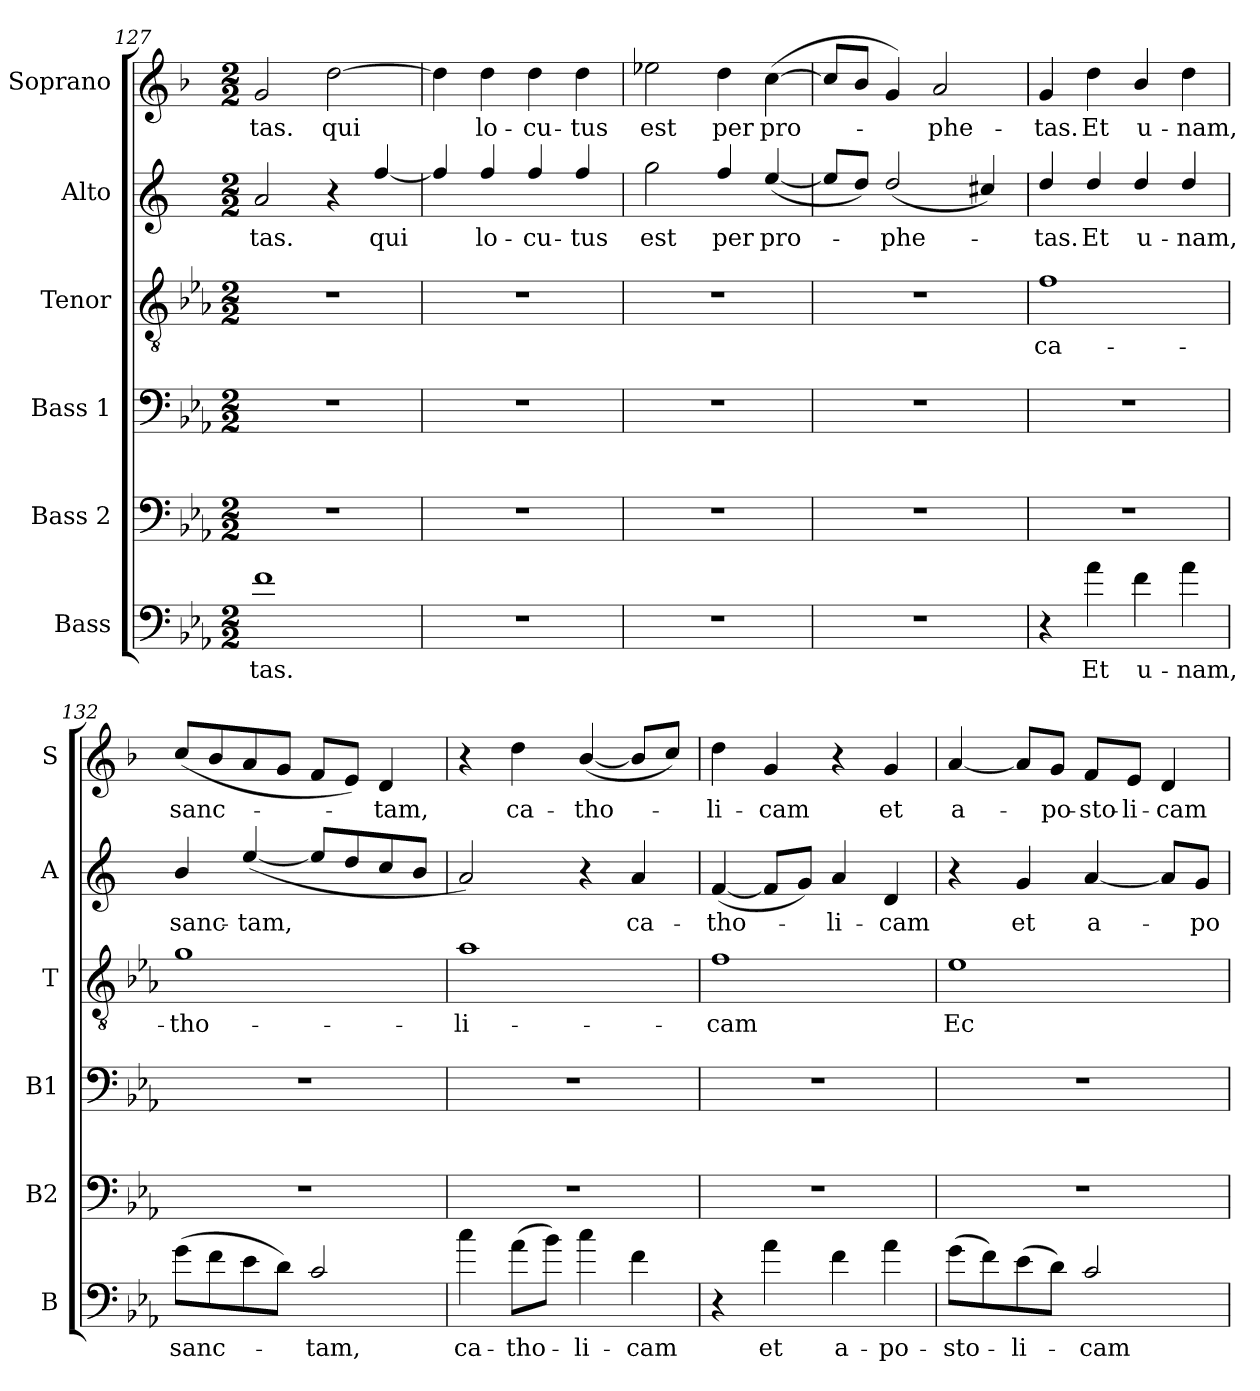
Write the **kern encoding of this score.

**kern	**text	**kern	**kern	**kern	**text	**kern	**text	**kern	**text
*part6	*part6	*part5	*part4	*part3	*part3	*part2	*part2	*part1	*part1
*staff6	*staff6	*staff5	*staff4	*staff3	*staff3	*staff2	*staff2	*staff1	*staff1
*I"Bass	*	*I"Bass 2	*I"Bass 1	*I"Tenor	*	*I"Alto	*	*I"Soprano	*
*I'B	*	*I'B2	*I'B1	*I'T	*	*I'A	*	*I'S	*
!!LO:LB:g=z
*clefF4	*	*clefF4	*clefF4	*clefGv2	*	*clefG2	*	*clefG2	*
*ITrd12c21	*	*ITrd12c21	*ITrd12c21	*ITrd8c14	*	*ITrd5c9	*	*ITrd1c2	*
*k[b-e-a-]	*	*k[b-e-a-]	*k[b-e-a-]	*k[b-e-a-]	*	*k[b-e-a-]	*	*k[b-e-a-]	*
*c:	*	*c:	*c:	*c:	*	*c:	*	*c:	*
*M2/2	*	*M2/2	*M2/2	*M2/2	*	*M2/2	*	*M2/2	*
=127	=127	=127	=127	=127	=127	=127	=127	=127	=127
!	!LO:LY:b	!	!	!	!	!	!LO:LY:b	!	!LO:LY:b
1F	-tas.	1r	1r	1r	.	2c/	-tas.	2f/	-tas.
!	!	!	!	!	!	!	!	!	!LO:LY:b
.	.	.	.	.	.	4r	.	[2cc\	qui
!	!	!	!	!	!	!	!LO:LY:b	!	!
.	.	.	.	.	.	[4a-/	qui	.	.
=128	=128	=128	=128	=128	=128	=128	=128	=128	=128
1r	.	1r	1r	1r	.	4a-/]	.	4cc\]	.
!	!	!	!	!	!	!	!LO:LY:b	!	!LO:LY:b
.	.	.	.	.	.	4a-/	lo-	4cc\	lo-
!	!	!	!	!	!	!	!LO:LY:b	!	!LO:LY:b
.	.	.	.	.	.	4a-/	-cu-	4cc\	-cu-
!	!	!	!	!	!	!	!LO:LY:b	!	!LO:LY:b
.	.	.	.	.	.	4a-/	-tus	4cc\	-tus
=129	=129	=129	=129	=129	=129	=129	=129	=129	=129
!	!	!	!	!	!	!	!LO:LY:b	!	!LO:LY:b
1r	.	1r	1r	1r	.	2b-\	est	2dd-X\	est
!	!	!	!	!	!	!	!LO:LY:b	!	!LO:LY:b
.	.	.	.	.	.	4a-/	per	4cc\	per
!	!	!	!	!	!	!	!LO:LY:b	!	!LO:LY:b
.	.	.	.	.	.	(<[4g/	pro-	(>[4b-\	pro-
=130	=130	=130	=130	=130	=130	=130	=130	=130	=130
1r	.	1r	1r	1r	.	8g/L]	.	8b-/L]	.
.	.	.	.	.	.	8f/J)	.	8a-/J	.
!	!	!	!	!	!	!	!LO:LY:b	!	!
.	.	.	.	.	.	(<2f/	-phe-	4f/)	.
!	!	!	!	!	!	!	!	!	!LO:LY:b
.	.	.	.	.	.	.	.	2g/	-phe-
.	.	.	.	.	.	4en/)	.	.	.
=131	=131	=131	=131	=131	=131	=131	=131	=131	=131
!	!	!	!	!	!LO:LY:b	!	!LO:LY:b	!	!LO:LY:b
4r	.	1r	1r	1F	ca-	4f/	-tas.	4f/	-tas.
!	!LO:LY:b	!	!	!	!	!	!LO:LY:b	!	!LO:LY:b
4A-\	Et	.	.	.	.	4f/	Et	4cc\	Et
!	!LO:LY:b	!	!	!	!	!	!LO:LY:b	!	!LO:LY:b
4F\	u-	.	.	.	.	4f/	u-	4a-/	u-
!	!LO:LY:b	!	!	!	!	!	!LO:LY:b	!	!LO:LY:b
4A-\	-nam,	.	.	.	.	4f/	-nam,	4cc\	-nam,
=132	=132	=132	=132	=132	=132	=132	=132	=132	=132
!	!LO:LY:b	!	!	!	!LO:LY:b	!	!LO:LY:b	!	!LO:LY:b
(>8G\L	sanc-	1r	1r	1G	-tho-	4d/	sanc-	(<8b-/L	sanc-
8F\	.	.	.	.	.	.	.	8a-/	.
!	!	!	!	!	!	!	!LO:LY:b	!	!
8E-\	.	.	.	.	.	(<[4g/	-tam,	8g/	.
8D\J)	.	.	.	.	.	.	.	8f/J	.
!	!LO:LY:b	!	!	!	!	!	!	!	!
2C/	-tam,	.	.	.	.	8g/L]	.	8e-/L	.
.	.	.	.	.	.	8f/	.	8d/J)	.
!	!	!	!	!	!	!	!	!	!LO:LY:b
.	.	.	.	.	.	8e-/	.	4c/	-tam,
.	.	.	.	.	.	8d/J	.	.	.
=133	=133	=133	=133	=133	=133	=133	=133	=133	=133
!	!LO:LY:b	!	!	!	!LO:LY:b	!	!	!	!
4c\	ca-	1r	1r	1A-	-li-	2c/)	.	4r	.
!	!LO:LY:b	!	!	!	!	!	!	!	!LO:LY:b
(>8A-\L	-tho-	.	.	.	.	.	.	4cc\	ca-
8B-\J)	.	.	.	.	.	.	.	.	.
!	!LO:LY:b	!	!	!	!	!	!	!	!LO:LY:b
4c\	-li-	.	.	.	.	4r	.	(<[4a-/	-tho-
!	!LO:LY:b	!	!	!	!	!	!LO:LY:b	!	!
4F\	-cam	.	.	.	.	4c/	ca-	8a-/L]	.
.	.	.	.	.	.	.	.	8b-/J)	.
=134	=134	=134	=134	=134	=134	=134	=134	=134	=134
!	!	!	!	!	!LO:LY:b	!	!LO:LY:b	!	!LO:LY:b
4r	.	1r	1r	1F	-cam	(<[4A-/	-tho-	4cc\	-li-
!	!LO:LY:b	!	!	!	!	!	!	!	!LO:LY:b
4A-\	et	.	.	.	.	8A-/L]	.	4f/	-cam
.	.	.	.	.	.	8B-/J)	.	.	.
!	!LO:LY:b	!	!	!	!	!	!LO:LY:b	!	!
4F\	a-	.	.	.	.	4c/	-li-	4r	.
!	!LO:LY:b	!	!	!	!	!	!LO:LY:b	!	!LO:LY:b
4A-\	-po-	.	.	.	.	4F/	-cam	4f/	et
!!LO:PB:g=z
=135	=135	=135	=135	=135	=135	=135	=135	=135	=135
!	!LO:LY:b	!	!	!	!LO:LY:b	!	!	!	!LO:LY:b
(>8G\L	-sto-	1r	1r	1E-	Ec-	4r	.	[4g/	a-
8F\)	.	.	.	.	.	.	.	.	.
!	!LO:LY:b	!	!	!	!	!	!LO:LY:b	!	!
(>8E-\	-li-	.	.	.	.	4B-/	et	8g/L]	.
!	!	!	!	!	!	!	!	!	!LO:LY:b
8D\J)	.	.	.	.	.	.	.	8f/J	-po-
!	!LO:LY:b	!	!	!	!	!	!LO:LY:b	!	!LO:LY:b
2C/	-cam	.	.	.	.	[4c/	a-	8e-/L	-sto-
!	!	!	!	!	!	!	!	!	!LO:LY:b
.	.	.	.	.	.	.	.	8d/J	-li-
!	!	!	!	!	!	!	!	!	!LO:LY:b
.	.	.	.	.	.	8c/L]	.	4c/	-cam
!	!	!	!	!	!	!	!LO:LY:b	!	!
.	.	.	.	.	.	8B-/J	-po-	.	.
=	=	=	=	=	=	=	=	=	=
*-	*-	*-	*-	*-	*-	*-	*-	*-	*-
